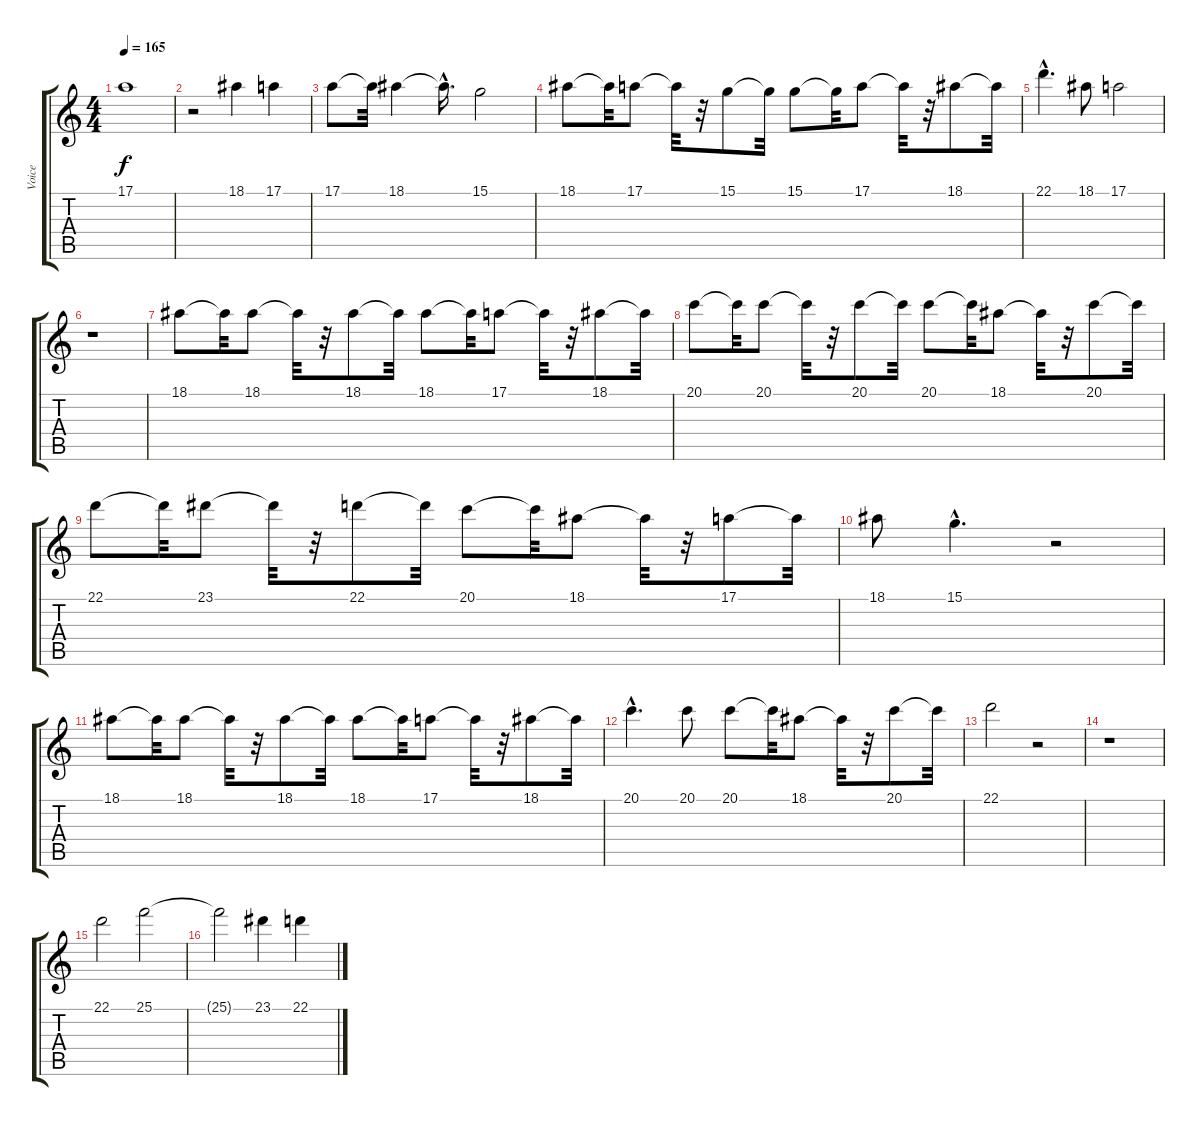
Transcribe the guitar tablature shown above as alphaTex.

\track ("Voice " "Voice ") {instrument honkytonkpiano}
\staff {score tabs}
\tuning (E4 B3 G3 D3 A2 E2) {hide}
\ts (4 4)
\tempo 165
\clef g2
\ks c
17.1.1{dy f} |
r.2 18.1.4 17.1.4 |
17.1.8 17.1{t}.32 18.1.4 18.1{hac t}.16{d} 15.1.2 |
18.1.8 18.1{t}.32 17.1.8 17.1{t}.32 r.32 15.1.8 15.1{t}.32 15.1.8 15.1{t}.32 17.1.8 17.1{t}.32 r.32 18.1.8 18.1{t}.32 |
22.1{hac}.4{d} 18.1.8 17.1.2 |
r.1 |
18.1.8 18.1{t}.32 18.1.8 18.1{t}.32 r.32 18.1.8 18.1{t}.32 18.1.8 18.1{t}.32 17.1.8 17.1{t}.32 r.32 18.1.8 18.1{t}.32 |
20.1.8 20.1{t}.32 20.1.8 20.1{t}.32 r.32 20.1.8 20.1{t}.32 20.1.8 20.1{t}.32 18.1.8 18.1{t}.32 r.32 20.1.8 20.1{t}.32 |
22.1.8 22.1{t}.32 23.1.8 23.1{t}.32 r.32 22.1.8 22.1{t}.32 20.1.8 20.1{t}.32 18.1.8 18.1{t}.32 r.32 17.1.8 17.1{t}.32 |
18.1.8 15.1{hac}.4{d} r.2 |
18.1.8 18.1{t}.32 18.1.8 18.1{t}.32 r.32 18.1.8 18.1{t}.32 18.1.8 18.1{t}.32 17.1.8 17.1{t}.32 r.32 18.1.8 18.1{t}.32 |
20.1{hac}.4{d} 20.1.8 20.1.8 20.1{t}.32 18.1.8 18.1{t}.32 r.32 20.1.8 20.1{t}.32 |
22.1.2 r.2 |
r.1 |
22.1.2 25.1.2 |
25.1{t}.2 23.1.4 22.1.4
